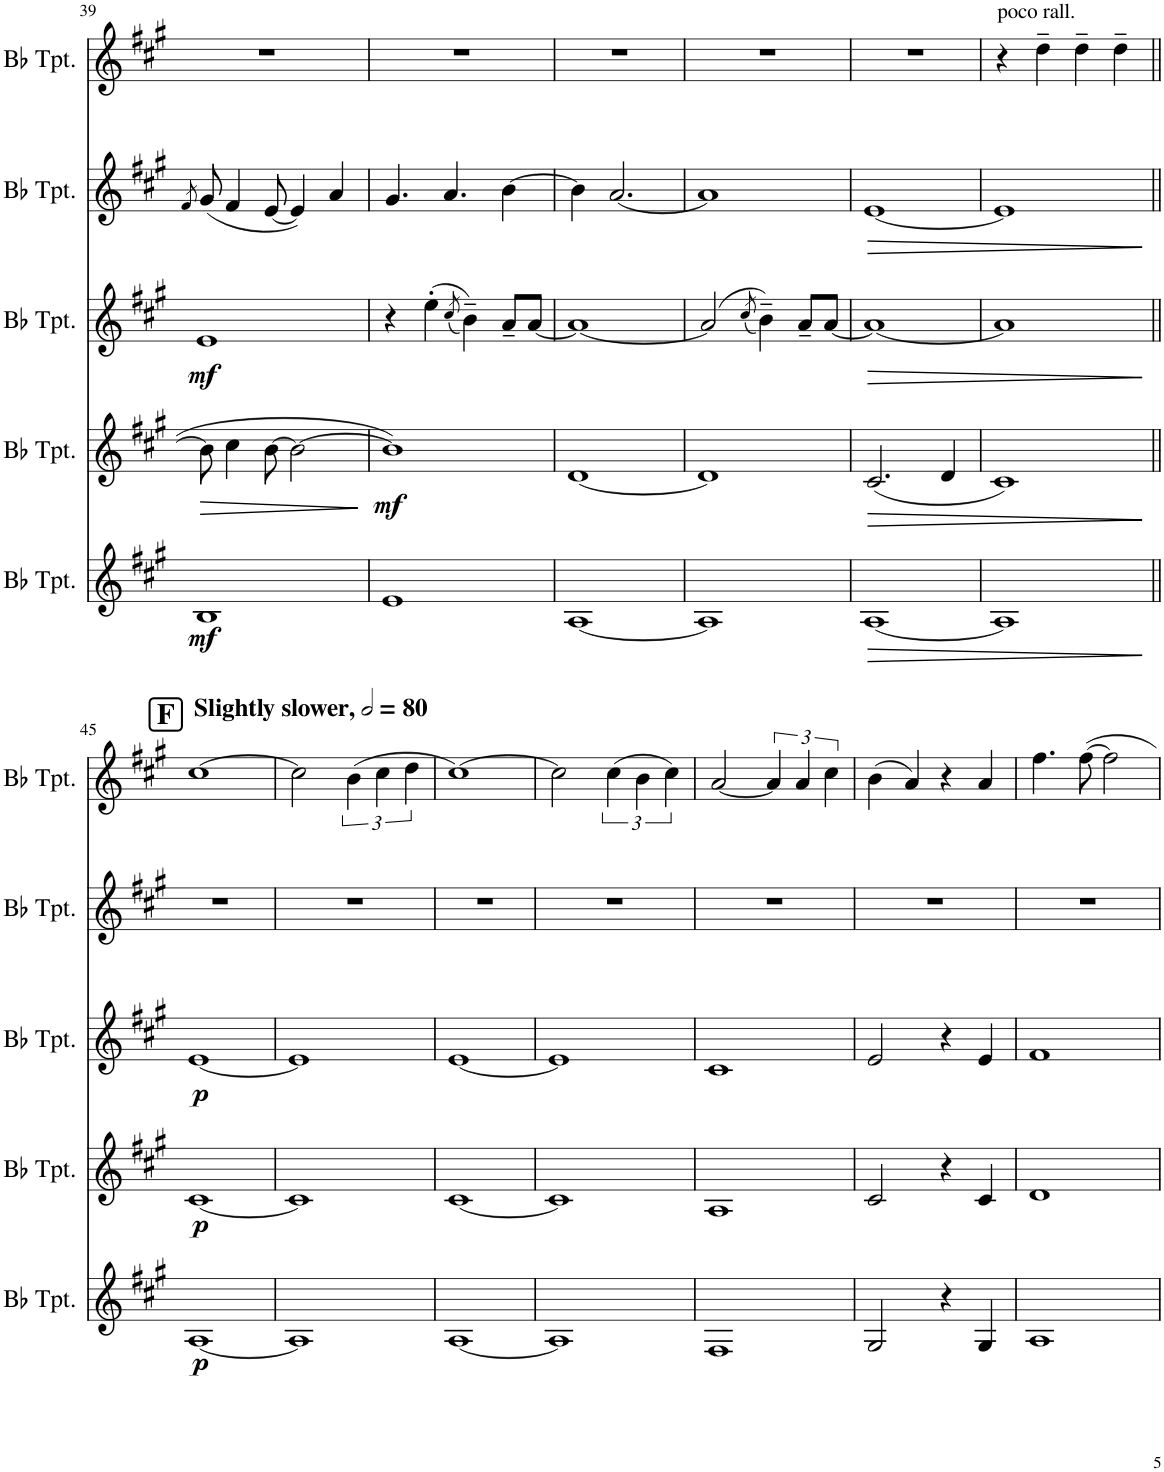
**kern	**dynam	**kern	**dynam	**kern	**dynam	**kern	**dynam	**kern
*part5	*part5	*part4	*part4	*part3	*part3	*part2	*part2	*part1
*staff5	*staff5	*staff4	*staff4	*staff3	*staff3	*staff2	*staff2	*staff1
*I"Bb Trumpet	*	*I"Bb Trumpet	*	*I"Bb Trumpet	*	*I"Bb Trumpet	*	*I"Bb Trumpet
*I'Bb Tpt.	*	*I'Bb Tpt.	*	*I'Bb Tpt.	*	*I'Bb Tpt.	*	*I'Bb Tpt.
!!LO:PB:g=z
*clefG2	*	*clefG2	*	*clefG2	*	*clefG2	*	*clefG2
*Trd1c2	*	*Trd1c2	*	*Trd1c2	*	*Trd1c2	*	*Trd1c2
*k[f#c#g#]	*	*k[f#c#g#]	*	*k[f#c#g#]	*	*k[f#c#g#]	*	*k[f#c#g#]
*M4/4	*	*M4/4	*	*M4/4	*	*M4/4	*	*M4/4
=39	=39	=39	=39	=39	=39	=39	=39	=39
.	.	.	.	.	.	8qf#/	.	.
!	!LO:DY:b	!	!LO:HP:b	!	!LO:DY:b	!	!	!
1B	mf	8b\]	>	1e	mf	(8g#/	.	1r
.	.	4cc#\	.	.	.	4f#/	.	.
.	.	[8b\	.	.	.	[8e/	.	.
.	.	2b\_	.	.	.	4e/])	.	.
.	.	.	.	.	.	4a/	.	.
.	.	.	]	.	.	.	.	.
=40	=40	=40	=40	=40	=40	=40	=40	=40
!	!	!	!LO:DY:b	!	!	!	!	!
1e	.	1b]	mf	4r	.	4.g#/	.	1r
.	.	.	.	(4ee'\	.	.	.	.
.	.	.	.	.	.	4.a/	.	.
.	.	.	.	(8qcc#/	.	.	.	.
.	.	.	.	4b~\))	.	.	.	.
.	.	.	.	8a~/L	.	[4b\	.	.
.	.	.	.	[8a/J	.	.	.	.
=41	=41	=41	=41	=41	=41	=41	=41	=41
[1A	.	[1d	.	1a_	.	4b\]	.	1r
.	.	.	.	.	.	[2.a/	.	.
=42	=42	=42	=42	=42	=42	=42	=42	=42
1A]	.	1d]	.	(2a/]	.	1a]	.	1r
.	.	.	.	(8qcc#/	.	.	.	.
.	.	.	.	4b~\))	.	.	.	.
.	.	.	.	8a~/L	.	.	.	.
.	.	.	.	[8a/J	.	.	.	.
=43	=43	=43	=43	=43	=43	=43	=43	=43
!	!LO:HP:b	!	!LO:HP:b	!	!LO:HP:b	!	!LO:HP:b	!
[1A	>	(2.c#/	>	1a_	>	[1e	>	1r
.	.	4d/	.	.	.	.	.	.
=44	=44	=44	=44	=44	=44	=44	=44	=44
!	!	!	!	!	!	!	!	!LO:TX:a:t=poco rall.
1A]	.	1c#)	.	1a]	.	1e]	.	4r
.	.	.	.	.	.	.	.	4dd~\
.	.	.	.	.	.	.	.	4dd~\
.	.	.	.	.	.	.	.	4dd~\
.	]	.	]	.	]	.	]	.
!!LO:LB:g=z
=45||	=45||	=45||	=45||	=45||	=45||	=45||	=45||	=45||
!!LO:REH:place=s1:a:B:cj:fs=14:t=F
*	*	*	*	*	*	*	*	*MM160
!	!	!	!	!	!	!	!	!LO:TX:a:B:t=Slightly slower,
!	!LO:DY:b	!	!LO:DY:b	!	!LO:DY:b	!	!	!
[1A	p	[1c#	p	[1e	p	1r	.	[1cc#
=46	=46	=46	=46	=46	=46	=46	=46	=46
1A]	.	1c#]	.	1e]	.	1r	.	2cc#\]
.	.	.	.	.	.	.	.	(6b\
.	.	.	.	.	.	.	.	6cc#\
.	.	.	.	.	.	.	.	6dd\
=47	=47	=47	=47	=47	=47	=47	=47	=47
[1A	.	[1c#	.	[1e	.	1r	.	[1cc#)
=48	=48	=48	=48	=48	=48	=48	=48	=48
1A]	.	1c#]	.	1e]	.	1r	.	2cc#\]
.	.	.	.	.	.	.	.	(6cc#\
.	.	.	.	.	.	.	.	6b\
.	.	.	.	.	.	.	.	6cc#\)
=49	=49	=49	=49	=49	=49	=49	=49	=49
1F#	.	1A	.	1c#	.	1r	.	[2a/
.	.	.	.	.	.	.	.	6a/]
.	.	.	.	.	.	.	.	6a/
.	.	.	.	.	.	.	.	6cc#\
=50	=50	=50	=50	=50	=50	=50	=50	=50
2G#/	.	2c#/	.	2e/	.	1r	.	(4b\
.	.	.	.	.	.	.	.	4a/)
4r	.	4r	.	4r	.	.	.	4r
4G#/	.	4c#/	.	4e/	.	.	.	4a/
=51	=51	=51	=51	=51	=51	=51	=51	=51
1A	.	1d	.	1f#	.	1r	.	4.ff#\
.	.	.	.	.	.	.	.	[8ff#\
.	.	.	.	.	.	.	.	2ff#\]
=	=	=	=	=	=	=	=	=
*-	*-	*-	*-	*-	*-	*-	*-	*-
